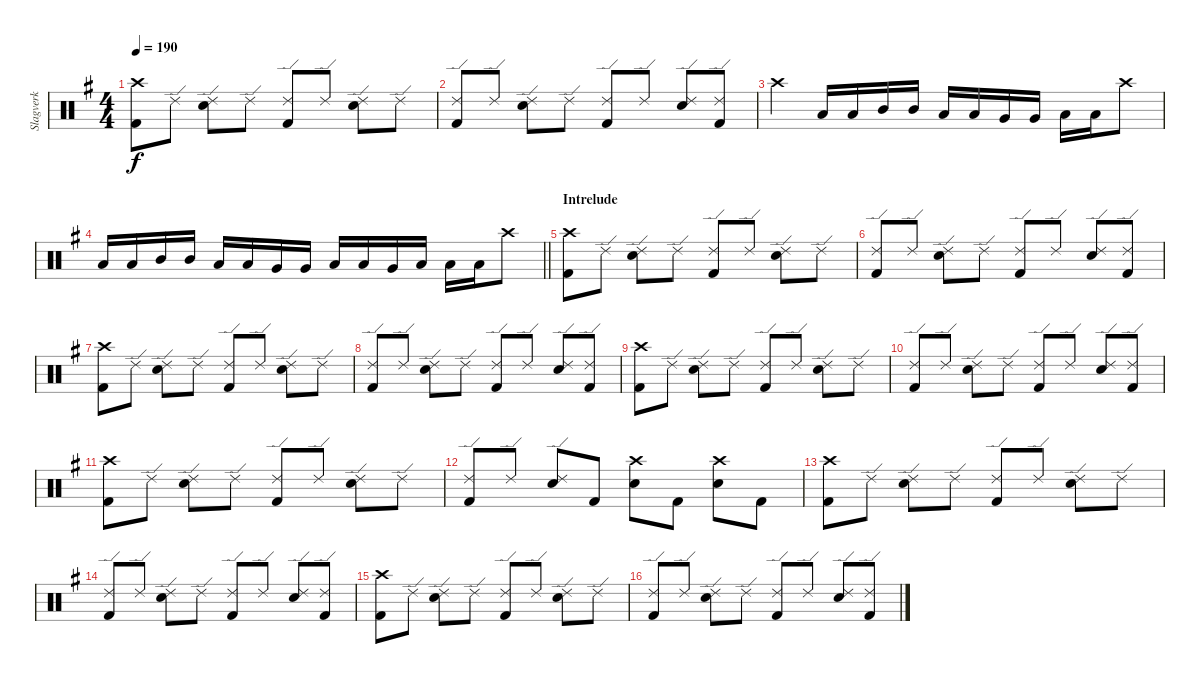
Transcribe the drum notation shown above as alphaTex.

\track ("Slagverk" "Slagverk") {instrument percussion}
\staff {score}
\articulation defaults
\ts (4 4)
\tempo 190
\clef neutral
\ks g
("Crash high (hit)" "Kick (hit) 2").8{dy f} "Ride (edge) 2".8 ("Ride (edge) 2" "Electric Snare (hit)").8 "Ride (edge) 2".8 ("Ride (edge) 2" "Kick (hit) 2").8 "Ride (edge) 2".8 ("Ride (edge) 2" "Electric Snare (hit)").8 "Ride (edge) 2".8 |
("Ride (edge) 2" "Kick (hit) 2").8 "Ride (edge) 2".8 ("Ride (edge) 2" "Electric Snare (hit)").8 "Ride (edge) 2".8 ("Ride (edge) 2" "Kick (hit) 2").8 "Ride (edge) 2".8 ("Ride (edge) 2" "Electric Snare (hit)").8 ("Ride (edge) 2" "Kick (hit) 2").8 |
"Crash high (hit)".4 "Low Tom (hit)".16 "Low Tom (hit)".16 "Mid Tom (hit)".16 "Mid Tom (hit)".16 "Low Tom (hit)".16 "Low Tom (hit)".16 "Very Low Tom (hit)".16 "Very Low Tom (hit)".16 "Low Tom (hit)".16 "Low Tom (hit)".16 "Crash high (hit)".8 |
\barLineRight lightlight "Low Tom (hit)".16 "Low Tom (hit)".16 "Mid Tom (hit)".16 "Mid Tom (hit)".16 "Low Tom (hit)".16 "Low Tom (hit)".16 "Very Low Tom (hit)".16 "Very Low Tom (hit)".16 "Low Tom (hit)".16 "Low Tom (hit)".16 "Very Low Tom (hit)".16 "Low Floor Tom (hit)".16 "Low Floor Tom (hit)".16 "Low Floor Tom (hit)".16 "Crash high (hit)".8
|
\section ("" "Intrelude")
("Crash high (hit)" "Kick (hit) 2").8 "Ride (edge) 2".8 ("Ride (edge) 2" "Electric Snare (hit)").8 "Ride (edge) 2".8 ("Ride (edge) 2" "Kick (hit) 2").8 "Ride (edge) 2".8 ("Ride (edge) 2" "Electric Snare (hit)").8 "Ride (edge) 2".8 |
("Ride (edge) 2" "Kick (hit) 2").8 "Ride (edge) 2".8 ("Ride (edge) 2" "Electric Snare (hit)").8 "Ride (edge) 2".8 ("Ride (edge) 2" "Kick (hit) 2").8 "Ride (edge) 2".8 ("Ride (edge) 2" "Electric Snare (hit)").8 ("Ride (edge) 2" "Kick (hit) 2").8 |
("Crash high (hit)" "Kick (hit) 2").8 "Ride (edge) 2".8 ("Ride (edge) 2" "Electric Snare (hit)").8 "Ride (edge) 2".8 ("Ride (edge) 2" "Kick (hit) 2").8 "Ride (edge) 2".8 ("Ride (edge) 2" "Electric Snare (hit)").8 "Ride (edge) 2".8 |
("Ride (edge) 2" "Kick (hit) 2").8 "Ride (edge) 2".8 ("Ride (edge) 2" "Electric Snare (hit)").8 "Ride (edge) 2".8 ("Ride (edge) 2" "Kick (hit) 2").8 "Ride (edge) 2".8 ("Ride (edge) 2" "Electric Snare (hit)").8 ("Ride (edge) 2" "Kick (hit) 2").8 |
("Crash high (hit)" "Kick (hit) 2").8 "Ride (edge) 2".8 ("Ride (edge) 2" "Electric Snare (hit)").8 "Ride (edge) 2".8 ("Ride (edge) 2" "Kick (hit) 2").8 "Ride (edge) 2".8 ("Ride (edge) 2" "Electric Snare (hit)").8 "Ride (edge) 2".8 |
("Ride (edge) 2" "Kick (hit) 2").8 "Ride (edge) 2".8 ("Ride (edge) 2" "Electric Snare (hit)").8 "Ride (edge) 2".8 ("Ride (edge) 2" "Kick (hit) 2").8 "Ride (edge) 2".8 ("Ride (edge) 2" "Electric Snare (hit)").8 ("Ride (edge) 2" "Kick (hit) 2").8 |
("Crash high (hit)" "Kick (hit) 2").8 "Ride (edge) 2".8 ("Ride (edge) 2" "Electric Snare (hit)").8 "Ride (edge) 2".8 ("Ride (edge) 2" "Kick (hit) 2").8 "Ride (edge) 2".8 ("Ride (edge) 2" "Electric Snare (hit)").8 "Ride (edge) 2".8 |
("Ride (edge) 2" "Kick (hit) 2").8 "Ride (edge) 2".8 ("Ride (edge) 2" "Electric Snare (hit)").8 "Kick (hit) 2".8 ("Crash high (hit)" "Electric Snare (hit)").8 "Kick (hit) 2".8 ("Crash high (hit)" "Electric Snare (hit)").8 "Kick (hit) 2".8 |
("Crash high (hit)" "Kick (hit) 2").8 "Ride (edge) 2".8 ("Ride (edge) 2" "Electric Snare (hit)").8 "Ride (edge) 2".8 ("Ride (edge) 2" "Kick (hit) 2").8 "Ride (edge) 2".8 ("Ride (edge) 2" "Electric Snare (hit)").8 "Ride (edge) 2".8 |
("Ride (edge) 2" "Kick (hit) 2").8 "Ride (edge) 2".8 ("Ride (edge) 2" "Electric Snare (hit)").8 "Ride (edge) 2".8 ("Ride (edge) 2" "Kick (hit) 2").8 "Ride (edge) 2".8 ("Ride (edge) 2" "Electric Snare (hit)").8 ("Ride (edge) 2" "Kick (hit) 2").8 |
("Crash high (hit)" "Kick (hit) 2").8 "Ride (edge) 2".8 ("Ride (edge) 2" "Electric Snare (hit)").8 "Ride (edge) 2".8 ("Ride (edge) 2" "Kick (hit) 2").8 "Ride (edge) 2".8 ("Ride (edge) 2" "Electric Snare (hit)").8 "Ride (edge) 2".8 |
("Ride (edge) 2" "Kick (hit) 2").8 "Ride (edge) 2".8 ("Ride (edge) 2" "Electric Snare (hit)").8 "Ride (edge) 2".8 ("Ride (edge) 2" "Kick (hit) 2").8 "Ride (edge) 2".8 ("Ride (edge) 2" "Electric Snare (hit)").8 ("Ride (edge) 2" "Kick (hit) 2").8
